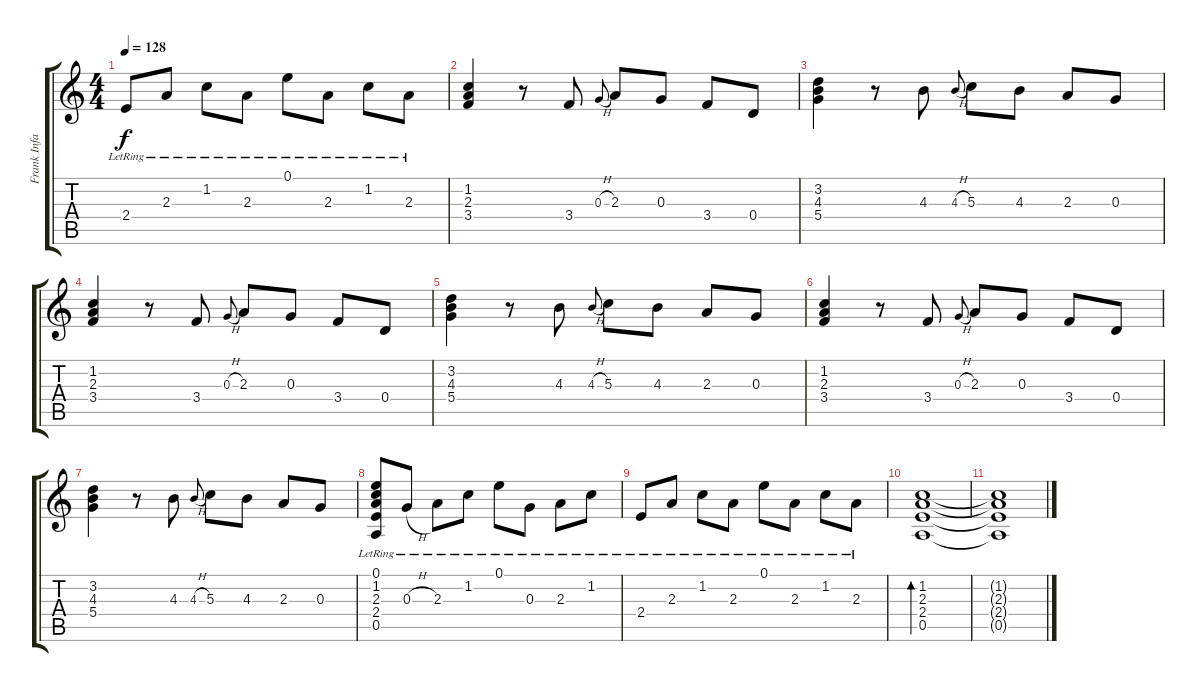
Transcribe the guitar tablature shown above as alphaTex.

\track ("Frank Infante" "Frank Infa") {instrument electricguitarclean}
\staff {score tabs}
\tuning (E4 B3 G3 D3 A2 E2) {hide}
\ts (4 4)
\tempo 128
\clef g2
\ks c
2.4{lr}.8{dy f} 2.3{lr}.8 1.2{lr}.8 2.3{lr}.8 0.1{lr}.8 2.3{lr}.8 1.2{lr}.8 2.3{lr}.8 |
(1.2 2.3 3.4).4 r.8 3.4.8 0.3{h}.8{gr onbeat} 2.3.8 0.3.8 3.4.8 0.4.8 |
(3.2 4.3 5.4).4 r.8 4.3.8 4.3{h}.8{gr onbeat} 5.3.8 4.3.8 2.3.8 0.3.8 |
(1.2 2.3 3.4).4 r.8 3.4.8 0.3{h}.8{gr onbeat} 2.3.8 0.3.8 3.4.8 0.4.8 |
(3.2 4.3 5.4).4 r.8 4.3.8 4.3{h}.8{gr onbeat} 5.3.8 4.3.8 2.3.8 0.3.8 |
(1.2 2.3 3.4).4 r.8 3.4.8 0.3{h}.8{gr onbeat} 2.3.8 0.3.8 3.4.8 0.4.8 |
(3.2 4.3 5.4).4 r.8 4.3.8 4.3{h}.8{gr onbeat} 5.3.8 4.3.8 2.3.8 0.3.8 |
(0.1{lr} 1.2{lr} 2.3{lr} 2.4{lr} 0.5{lr}).8 0.3{h lr}.8 2.3{lr}.8 1.2{lr}.8 0.1{lr}.8 0.3{lr}.8 2.3{lr}.8 1.2{lr}.8 |
2.4{lr}.8 2.3{lr}.8 1.2{lr}.8 2.3{lr}.8 0.1{lr}.8 2.3{lr}.8 1.2{lr}.8 2.3{lr}.8 |
(1.2 2.3 2.4 0.5).1{bd 30} |
(1.2{t} 2.3{t} 2.4{t} 0.5{t}).1
